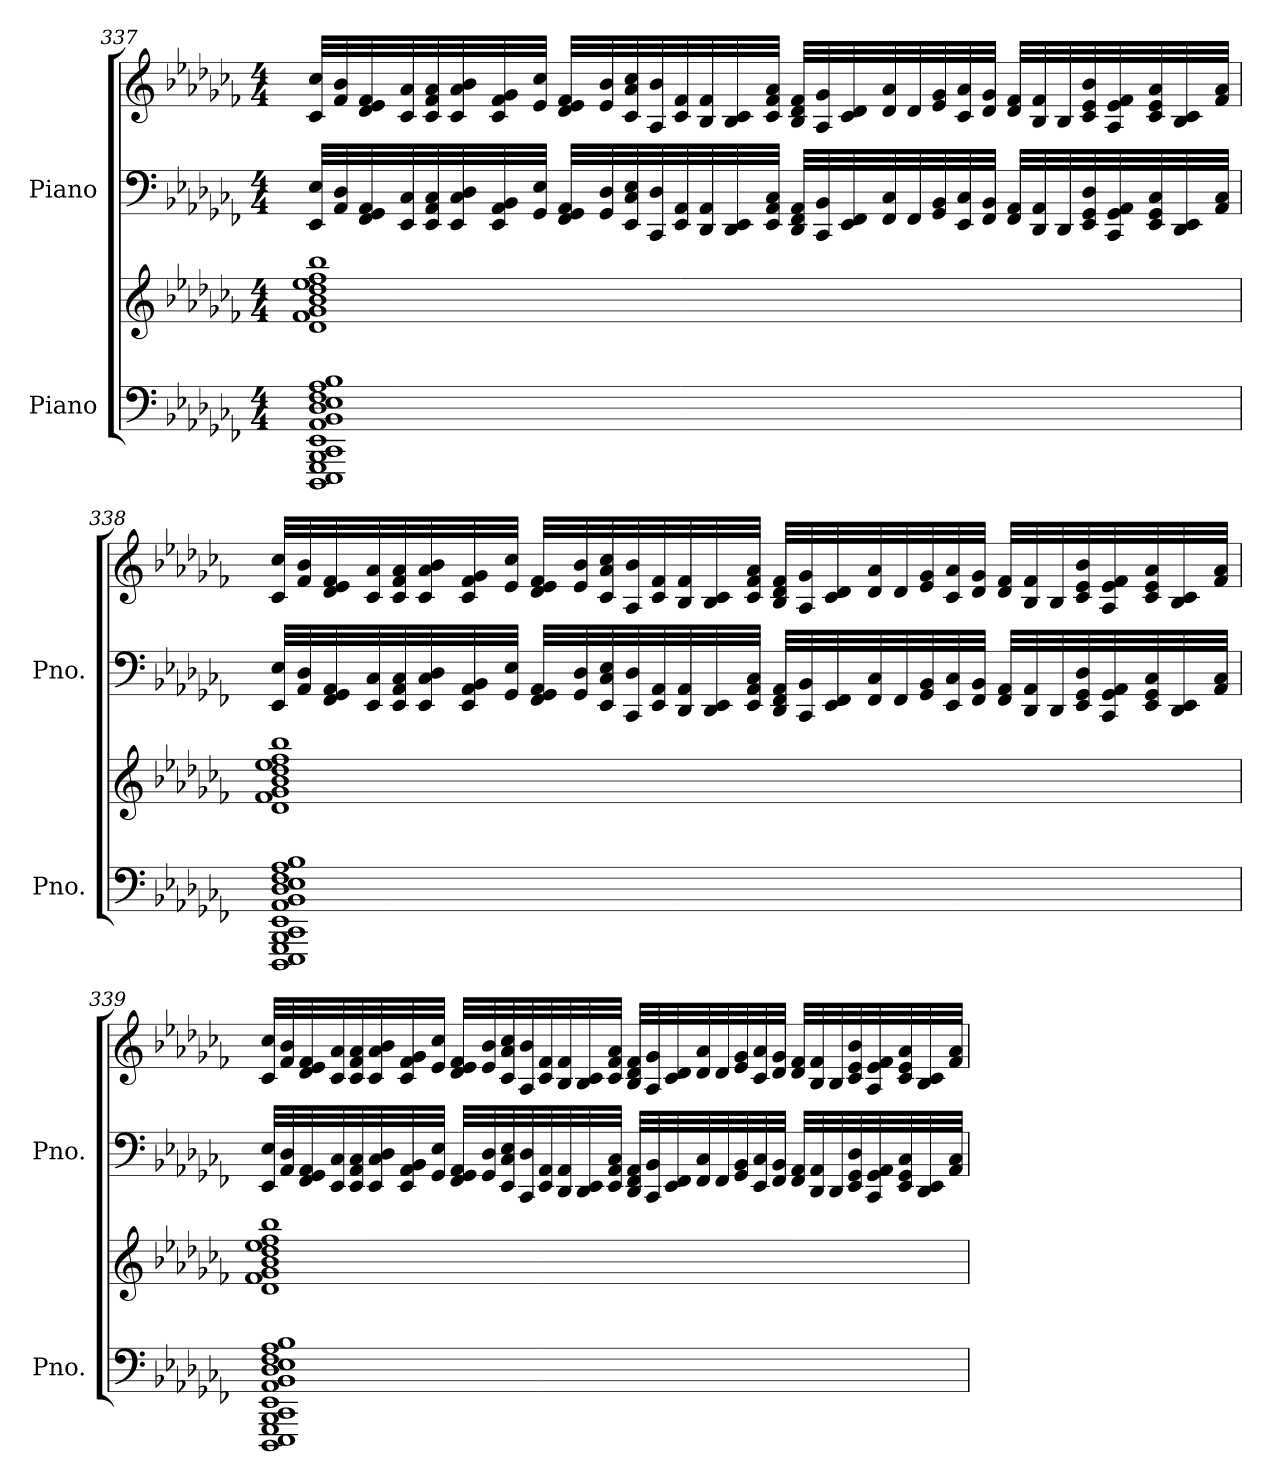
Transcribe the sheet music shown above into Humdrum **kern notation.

**kern	**kern	**kern	**kern
*part2	*part2	*part1	*part1
*staff4	*staff3	*staff2	*staff1
*I"Piano	*	*I"Piano	*
*I'Pno.	*	*I'Pno.	*
!!LO:LB:g=z
*clefF4	*clefG2	*clefF4	*clefG2
*ITrd14c24	*ITrd14c24	*ITrd-21c-36	*ITrd-21c-36
*k[b-e-a-d-g-c-f-]	*k[b-e-a-d-g-c-f-]	*k[b-e-a-d-g-c-f-]	*k[b-e-a-d-g-c-f-]
*M4/4	*M4/4	*M4/4	*M4/4
=337	=337	=337	=337
1DDDDD- 1EEEEE- 1GGGGG- 1BBBBB- 1CCCC- 1EEEE- 1AAAA- 1BBBB- 1DDD- 1EEE- 1FFF- 1AAA- 1BBB-	1DD- 1FF- 1GG- 1BB- 1D- 1E- 1F- 1B-	32ee-/ 32eee-/LLL	32cccc-/ 32ccccc-/LLL
.	.	32aa-/ 32ddd-/	32ffff-/ 32bbbb-/
.	.	32ff-/ 32gg-/ 32aa-/	32dddd-/ 32eeee-/ 32ffff-/
.	.	32ee-/ 32ccc-/	32cccc-/ 32aaaa-/
.	.	32ee-/ 32aa-/ 32ccc-/	32cccc-/ 32ffff-/ 32aaaa-/
.	.	32ee-/ 32ccc-/ 32ddd-/	32cccc-/ 32aaaa-/ 32bbbb-/
.	.	32ee-/ 32aa-/ 32bb-/	32cccc-/ 32ffff-/ 32gggg-/
.	.	32gg-/ 32eee-/JJJ	32eeee-/ 32ccccc-/JJJ
.	.	32ff-/ 32gg-/ 32aa-/LLL	32dddd-/ 32eeee-/ 32ffff-/LLL
.	.	32gg-/ 32ddd-/	32eeee-/ 32bbbb-/
.	.	32ee-/ 32ccc-/ 32eee-/	32cccc-/ 32aaaa-/ 32ccccc-/
.	.	32cc-/ 32ddd-/	32aaa-/ 32bbbb-/
.	.	32ee-/ 32aa-/	32cccc-/ 32ffff-/
.	.	32dd-/ 32aa-/	32bbb-/ 32ffff-/
.	.	32dd-/ 32ee-/	32bbb-/ 32cccc-/
.	.	32ee-/ 32aa-/ 32ccc-/JJJ	32cccc-/ 32ffff-/ 32aaaa-/JJJ
.	.	32dd-/ 32ff-/ 32aa-/LLL	32bbb-/ 32dddd-/ 32ffff-/LLL
.	.	32cc-/ 32bb-/	32aaa-/ 32gggg-/
.	.	32ee-/ 32ff-/	32cccc-/ 32dddd-/
.	.	32ff-/ 32ccc-/	32dddd-/ 32aaaa-/
.	.	32ff-/	32dddd-/
.	.	32gg-/ 32bb-/	32eeee-/ 32gggg-/
.	.	32ee-/ 32ccc-/	32cccc-/ 32aaaa-/
.	.	32ff-/ 32bb-/JJJ	32dddd-/ 32gggg-/JJJ
.	.	32ff-/ 32aa-/LLL	32dddd-/ 32ffff-/LLL
.	.	32dd-/ 32aa-/	32bbb-/ 32ffff-/
.	.	32dd-/	32bbb-/
.	.	32ee-/ 32gg-/ 32ddd-/	32cccc-/ 32eeee-/ 32bbbb-/
.	.	32cc-/ 32gg-/ 32aa-/	32aaa-/ 32eeee-/ 32ffff-/
.	.	32ee-/ 32gg-/ 32ccc-/	32cccc-/ 32eeee-/ 32aaaa-/
.	.	32dd-/ 32ee-/	32bbb-/ 32cccc-/
.	.	32aa-/ 32ccc-/JJJ	32ffff-/ 32aaaa-/JJJ
!!LO:LB:g=z
=338	=338	=338	=338
1DDDDD- 1EEEEE- 1GGGGG- 1BBBBB- 1CCCC- 1EEEE- 1AAAA- 1BBBB- 1DDD- 1EEE- 1FFF- 1AAA- 1BBB-	1DD- 1FF- 1GG- 1BB- 1D- 1E- 1F- 1B-	32ee-/ 32eee-/LLL	32cccc-/ 32ccccc-/LLL
.	.	32aa-/ 32ddd-/	32ffff-/ 32bbbb-/
.	.	32ff-/ 32gg-/ 32aa-/	32dddd-/ 32eeee-/ 32ffff-/
.	.	32ee-/ 32ccc-/	32cccc-/ 32aaaa-/
.	.	32ee-/ 32aa-/ 32ccc-/	32cccc-/ 32ffff-/ 32aaaa-/
.	.	32ee-/ 32ccc-/ 32ddd-/	32cccc-/ 32aaaa-/ 32bbbb-/
.	.	32ee-/ 32aa-/ 32bb-/	32cccc-/ 32ffff-/ 32gggg-/
.	.	32gg-/ 32eee-/JJJ	32eeee-/ 32ccccc-/JJJ
.	.	32ff-/ 32gg-/ 32aa-/LLL	32dddd-/ 32eeee-/ 32ffff-/LLL
.	.	32gg-/ 32ddd-/	32eeee-/ 32bbbb-/
.	.	32ee-/ 32ccc-/ 32eee-/	32cccc-/ 32aaaa-/ 32ccccc-/
.	.	32cc-/ 32ddd-/	32aaa-/ 32bbbb-/
.	.	32ee-/ 32aa-/	32cccc-/ 32ffff-/
.	.	32dd-/ 32aa-/	32bbb-/ 32ffff-/
.	.	32dd-/ 32ee-/	32bbb-/ 32cccc-/
.	.	32ee-/ 32aa-/ 32ccc-/JJJ	32cccc-/ 32ffff-/ 32aaaa-/JJJ
.	.	32dd-/ 32ff-/ 32aa-/LLL	32bbb-/ 32dddd-/ 32ffff-/LLL
.	.	32cc-/ 32bb-/	32aaa-/ 32gggg-/
.	.	32ee-/ 32ff-/	32cccc-/ 32dddd-/
.	.	32ff-/ 32ccc-/	32dddd-/ 32aaaa-/
.	.	32ff-/	32dddd-/
.	.	32gg-/ 32bb-/	32eeee-/ 32gggg-/
.	.	32ee-/ 32ccc-/	32cccc-/ 32aaaa-/
.	.	32ff-/ 32bb-/JJJ	32dddd-/ 32gggg-/JJJ
.	.	32ff-/ 32aa-/LLL	32dddd-/ 32ffff-/LLL
.	.	32dd-/ 32aa-/	32bbb-/ 32ffff-/
.	.	32dd-/	32bbb-/
.	.	32ee-/ 32gg-/ 32ddd-/	32cccc-/ 32eeee-/ 32bbbb-/
.	.	32cc-/ 32gg-/ 32aa-/	32aaa-/ 32eeee-/ 32ffff-/
.	.	32ee-/ 32gg-/ 32ccc-/	32cccc-/ 32eeee-/ 32aaaa-/
.	.	32dd-/ 32ee-/	32bbb-/ 32cccc-/
.	.	32aa-/ 32ccc-/JJJ	32ffff-/ 32aaaa-/JJJ
!!LO:PB:g=z
=339	=339	=339	=339
1DDDDD- 1EEEEE- 1GGGGG- 1BBBBB- 1CCCC- 1EEEE- 1AAAA- 1BBBB- 1DDD- 1EEE- 1FFF- 1AAA- 1BBB-	1DD- 1FF- 1GG- 1BB- 1D- 1E- 1F- 1B-	32ee-/ 32eee-/LLL	32cccc-/ 32ccccc-/LLL
.	.	32aa-/ 32ddd-/	32ffff-/ 32bbbb-/
.	.	32ff-/ 32gg-/ 32aa-/	32dddd-/ 32eeee-/ 32ffff-/
.	.	32ee-/ 32ccc-/	32cccc-/ 32aaaa-/
.	.	32ee-/ 32aa-/ 32ccc-/	32cccc-/ 32ffff-/ 32aaaa-/
.	.	32ee-/ 32ccc-/ 32ddd-/	32cccc-/ 32aaaa-/ 32bbbb-/
.	.	32ee-/ 32aa-/ 32bb-/	32cccc-/ 32ffff-/ 32gggg-/
.	.	32gg-/ 32eee-/JJJ	32eeee-/ 32ccccc-/JJJ
.	.	32ff-/ 32gg-/ 32aa-/LLL	32dddd-/ 32eeee-/ 32ffff-/LLL
.	.	32gg-/ 32ddd-/	32eeee-/ 32bbbb-/
.	.	32ee-/ 32ccc-/ 32eee-/	32cccc-/ 32aaaa-/ 32ccccc-/
.	.	32cc-/ 32ddd-/	32aaa-/ 32bbbb-/
.	.	32ee-/ 32aa-/	32cccc-/ 32ffff-/
.	.	32dd-/ 32aa-/	32bbb-/ 32ffff-/
.	.	32dd-/ 32ee-/	32bbb-/ 32cccc-/
.	.	32ee-/ 32aa-/ 32ccc-/JJJ	32cccc-/ 32ffff-/ 32aaaa-/JJJ
.	.	32dd-/ 32ff-/ 32aa-/LLL	32bbb-/ 32dddd-/ 32ffff-/LLL
.	.	32cc-/ 32bb-/	32aaa-/ 32gggg-/
.	.	32ee-/ 32ff-/	32cccc-/ 32dddd-/
.	.	32ff-/ 32ccc-/	32dddd-/ 32aaaa-/
.	.	32ff-/	32dddd-/
.	.	32gg-/ 32bb-/	32eeee-/ 32gggg-/
.	.	32ee-/ 32ccc-/	32cccc-/ 32aaaa-/
.	.	32ff-/ 32bb-/JJJ	32dddd-/ 32gggg-/JJJ
.	.	32ff-/ 32aa-/LLL	32dddd-/ 32ffff-/LLL
.	.	32dd-/ 32aa-/	32bbb-/ 32ffff-/
.	.	32dd-/	32bbb-/
.	.	32ee-/ 32gg-/ 32ddd-/	32cccc-/ 32eeee-/ 32bbbb-/
.	.	32cc-/ 32gg-/ 32aa-/	32aaa-/ 32eeee-/ 32ffff-/
.	.	32ee-/ 32gg-/ 32ccc-/	32cccc-/ 32eeee-/ 32aaaa-/
.	.	32dd-/ 32ee-/	32bbb-/ 32cccc-/
.	.	32aa-/ 32ccc-/JJJ	32ffff-/ 32aaaa-/JJJ
=	=	=	=
*-	*-	*-	*-
